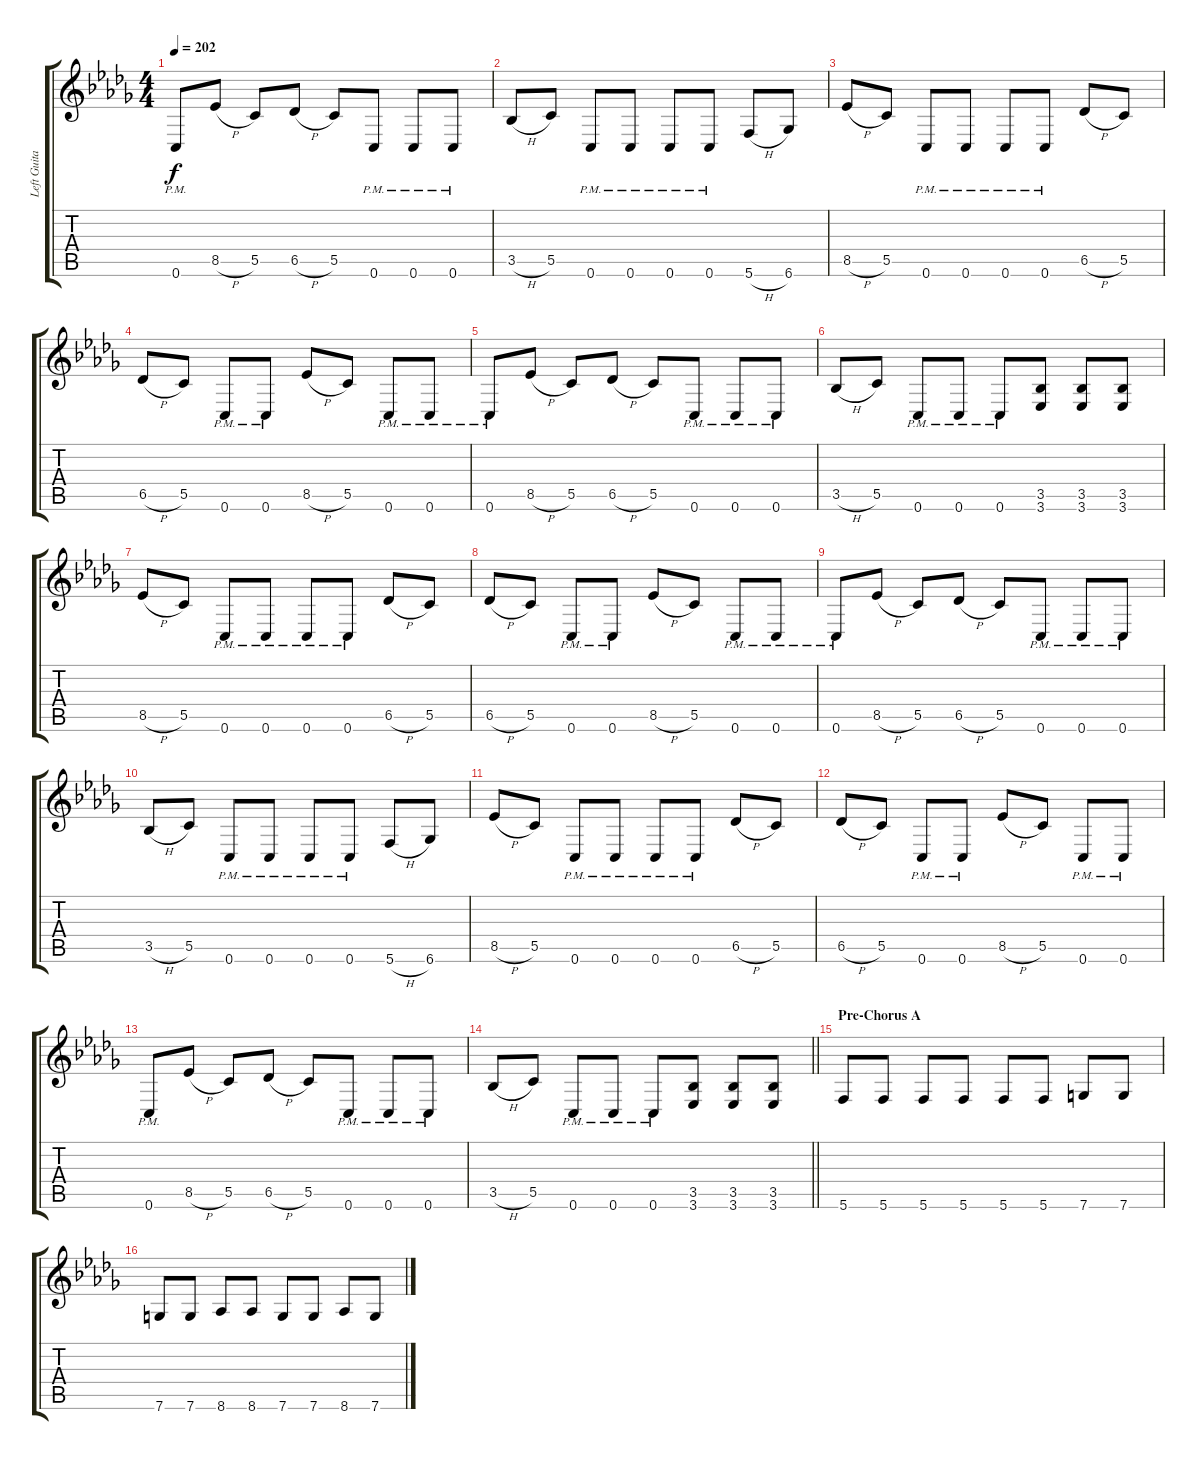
\track ("Left Guitar" "Left Guita") {instrument overdrivenguitar}
\staff {score tabs}
\tuning (D4 A3 F3 C3 G2 C2) {hide}
\ts (4 4)
\tempo 202
\clef g2
\ks db
0.6{pm}.8{dy f} 8.5{h}.8 5.5.8 6.5{h}.8 5.5.8 0.6{pm}.8 0.6{pm}.8 0.6{pm}.8 |
3.5{h}.8 5.5.8 0.6{pm}.8 0.6{pm}.8 0.6{pm}.8 0.6{pm}.8 5.6{h}.8 6.6.8 |
8.5{h}.8 5.5.8 0.6{pm}.8 0.6{pm}.8 0.6{pm}.8 0.6{pm}.8 6.5{h}.8 5.5.8 |
6.5{h}.8 5.5.8 0.6{pm}.8 0.6{pm}.8 8.5{h}.8 5.5.8 0.6{pm}.8 0.6{pm}.8 |
0.6{pm}.8 8.5{h}.8 5.5.8 6.5{h}.8 5.5.8 0.6{pm}.8 0.6{pm}.8 0.6{pm}.8 |
3.5{h}.8 5.5.8 0.6{pm}.8 0.6{pm}.8 0.6{pm}.8 (3.5 3.6).8 (3.5 3.6).8 (3.5 3.6).8 |
8.5{h}.8 5.5.8 0.6{pm}.8 0.6{pm}.8 0.6{pm}.8 0.6{pm}.8 6.5{h}.8 5.5.8 |
6.5{h}.8 5.5.8 0.6{pm}.8 0.6{pm}.8 8.5{h}.8 5.5.8 0.6{pm}.8 0.6{pm}.8 |
0.6{pm}.8 8.5{h}.8 5.5.8 6.5{h}.8 5.5.8 0.6{pm}.8 0.6{pm}.8 0.6{pm}.8 |
3.5{h}.8 5.5.8 0.6{pm}.8 0.6{pm}.8 0.6{pm}.8 0.6{pm}.8 5.6{h}.8 6.6.8 |
8.5{h}.8 5.5.8 0.6{pm}.8 0.6{pm}.8 0.6{pm}.8 0.6{pm}.8 6.5{h}.8 5.5.8 |
6.5{h}.8 5.5.8 0.6{pm}.8 0.6{pm}.8 8.5{h}.8 5.5.8 0.6{pm}.8 0.6{pm}.8 |
0.6{pm}.8 8.5{h}.8 5.5.8 6.5{h}.8 5.5.8 0.6{pm}.8 0.6{pm}.8 0.6{pm}.8 |
\barLineRight lightlight
3.5{h}.8 5.5.8 0.6{pm}.8 0.6{pm}.8 0.6{pm}.8 (3.5 3.6).8 (3.5 3.6).8 (3.5 3.6).8 |
\section ("" "Pre-Chorus A")
5.6.8 5.6.8 5.6.8 5.6.8 5.6.8 5.6.8 7.6.8 7.6.8 |
7.6.8 7.6.8 8.6.8 8.6.8 7.6.8 7.6.8 8.6.8 7.6.8
